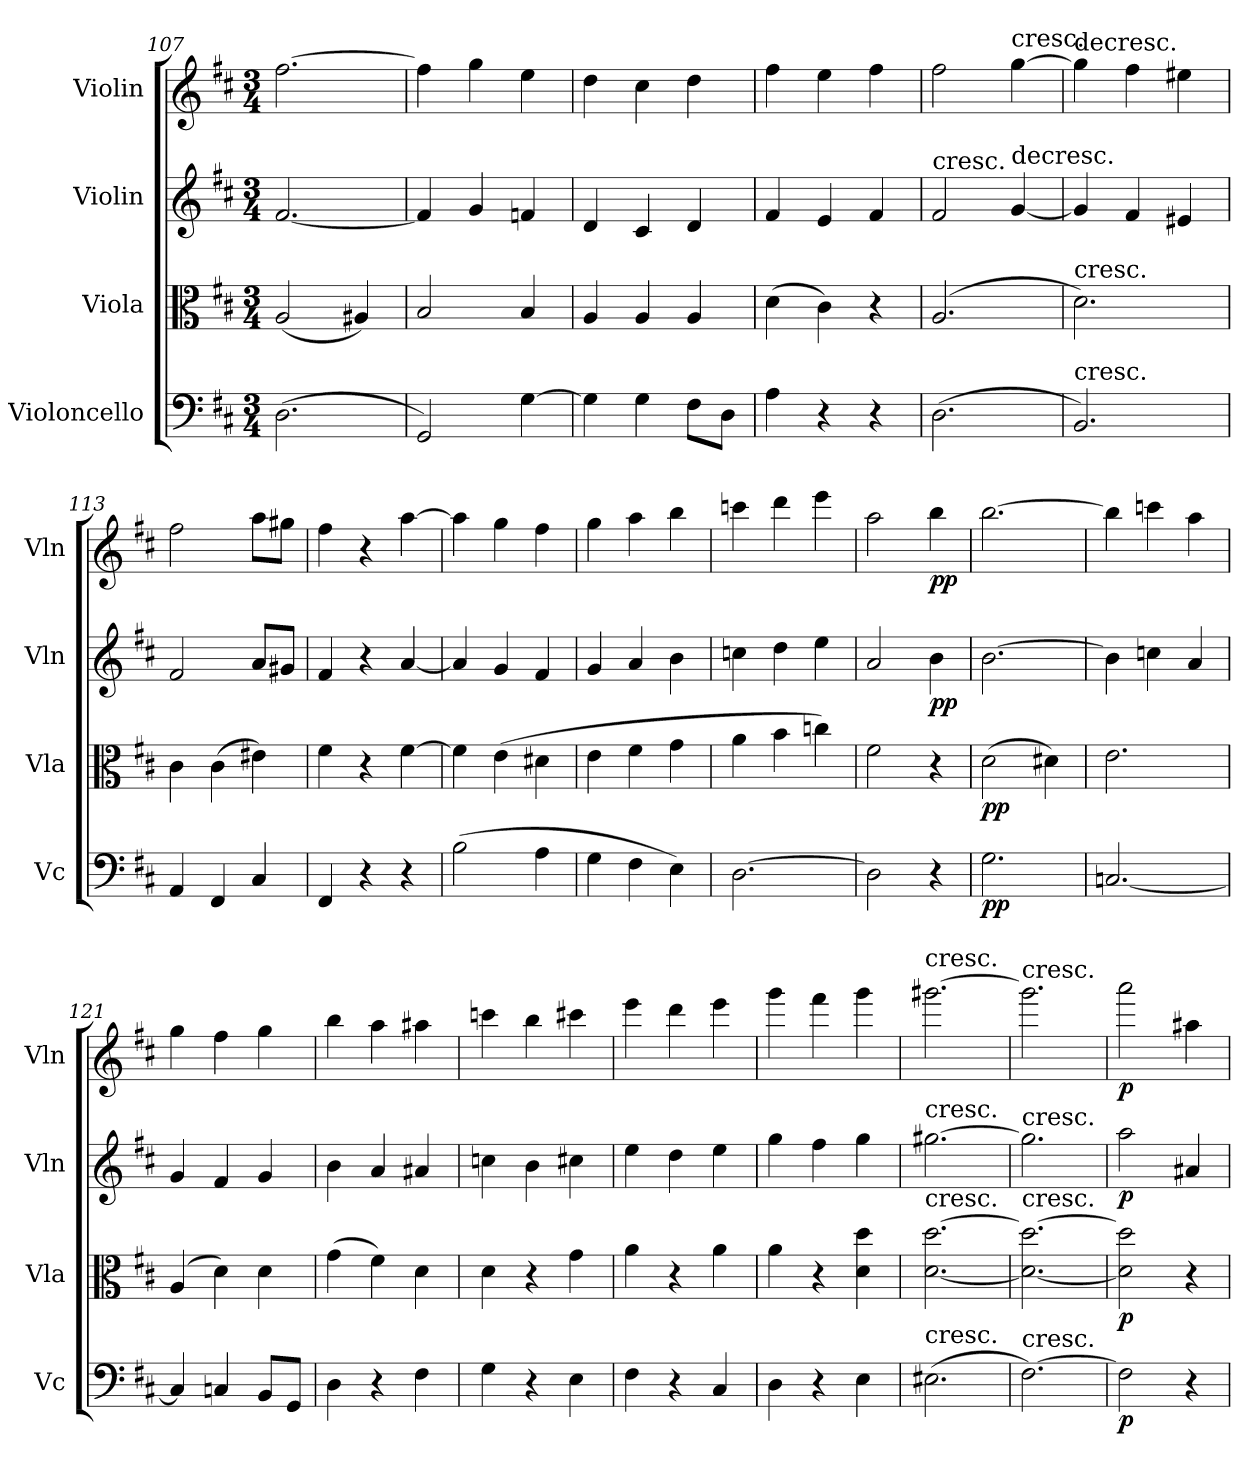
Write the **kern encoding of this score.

**kern	**dynam	**kern	**dynam	**kern	**dynam	**kern	**dynam
*part4	*part4	*part3	*part3	*part2	*part2	*part1	*part1
*staff4	*staff4	*staff3	*staff3	*staff2	*staff2	*staff1	*staff1
*I"Violoncello	*	*I"Viola	*	*I"Violin	*	*I"Violin	*
*I'Vc	*	*I'Vla	*	*I'Vln	*	*I'Vln	*
*clefF4	*	*clefC3	*	*clefG2	*	*clefG2	*
*k[f#c#]	*	*k[f#c#]	*	*k[f#c#]	*	*k[f#c#]	*
*M3/4	*	*M3/4	*	*M3/4	*	*M3/4	*
=107	=107	=107	=107	=107	=107	=107	=107
(2.D\	.	(2A/	.	[2.f#/	.	[2.ff#\	.
.	.	4A#X/)	.	.	.	.	.
=108	=108	=108	=108	=108	=108	=108	=108
2GG/)	.	2B/	.	4f#/]	.	4ff#\]	.
.	.	.	.	4g/	.	4gg\	.
[4G\	.	4B/	.	4fn/	.	4ee\	.
=109	=109	=109	=109	=109	=109	=109	=109
4G\]	.	4A/	.	4d/	.	4dd\	.
4G\	.	4A/	.	4c#/	.	4cc#\	.
8F#\L	.	4A/	.	4d/	.	4dd\	.
8D\J	.	.	.	.	.	.	.
=110	=110	=110	=110	=110	=110	=110	=110
4A\	.	(4d\	.	4f#/	.	4ff#\	.
4r	.	4c#\)	.	4e/	.	4ee\	.
4r	.	4r	.	4f#/	.	4ff#\	.
=111	=111	=111	=111	=111	=111	=111	=111
!	!	!	!	!LO:TX:t=cresc.	!	!	!
(2.D\	.	(2.A/	.	2f#/	.	2ff#\	.
!	!	!	!	!	!	!LO:TX:t=cresc.	!
!	!	!	!	!LO:TX:t=decresc.	!	!	!
.	.	.	.	[4g/	.	[4gg\	.
=112	=112	=112	=112	=112	=112	=112	=112
!	!	!	!	!	!	!LO:TX:t=decresc.	!
!	!	!LO:TX:t=cresc.	!	!	!	!	!
!LO:TX:t=cresc.	!	!	!	!	!	!	!
2.BB/)	.	2.d\)	.	4g/]	.	4gg\]	.
.	.	.	.	4f#/	.	4ff#\	.
.	.	.	.	4e#X/	.	4ee#X\	.
=113	=113	=113	=113	=113	=113	=113	=113
4AA/	.	4c#\	.	2f#/	.	2ff#\	.
4FF#/	.	(4c#\	.	.	.	.	.
4C#/	.	4e#X\)	.	8a/L	.	8aa\L	.
.	.	.	.	8g#X/J	.	8gg#X\J	.
=114	=114	=114	=114	=114	=114	=114	=114
4FF#/	.	4f#\	.	4f#/	.	4ff#\	.
4r	.	4r	.	4r	.	4r	.
4r	.	[4f#\	.	[4a/	.	[4aa\	.
=115	=115	=115	=115	=115	=115	=115	=115
(2B\	.	4f#\]	.	4a/]	.	4aa\]	.
.	.	(4e\	.	4g/	.	4gg\	.
4A\	.	4d#X\	.	4f#/	.	4ff#\	.
=116	=116	=116	=116	=116	=116	=116	=116
4G\	.	4e\	.	4g/	.	4gg\	.
4F#\	.	4f#\	.	4a/	.	4aa\	.
4E\)	.	4g\	.	4b\	.	4bb\	.
=117	=117	=117	=117	=117	=117	=117	=117
[2.D\	.	4a\	.	4ccn\	.	4cccn\	.
.	.	4b\	.	4dd\	.	4ddd\	.
.	.	4ccn\)	.	4ee\	.	4eee\	.
=118	=118	=118	=118	=118	=118	=118	=118
2D\]	.	2f#\	.	2a/	.	2aa\	.
4r	.	4r	.	4b\	pp	4bb\	pp
=119	=119	=119	=119	=119	=119	=119	=119
2.G\	pp	(2d\	pp	[2.b\	.	[2.bb\	.
.	.	4d#X\)	.	.	.	.	.
=120	=120	=120	=120	=120	=120	=120	=120
[2.Cn/	.	2.e\	.	4b\]	.	4bb\]	.
.	.	.	.	4ccn\	.	4cccn\	.
.	.	.	.	4a/	.	4aa\	.
=121	=121	=121	=121	=121	=121	=121	=121
4C/]	.	(4A/	.	4g/	.	4gg\	.
4Cn/	.	4d\)	.	4f#/	.	4ff#\	.
8BB/L	.	4d\	.	4g/	.	4gg\	.
8GG/J	.	.	.	.	.	.	.
=122	=122	=122	=122	=122	=122	=122	=122
4D\	.	(4g\	.	4b\	.	4bb\	.
4r	.	4f#\)	.	4a/	.	4aa\	.
4F#\	.	4d\	.	4a#X/	.	4aa#X\	.
=123	=123	=123	=123	=123	=123	=123	=123
4G\	.	4d\	.	4ccn\	.	4cccn\	.
4r	.	4r	.	4b\	.	4bb\	.
4E\	.	4g\	.	4cc#X\	.	4ccc#X\	.
=124	=124	=124	=124	=124	=124	=124	=124
4F#\	.	4a\	.	4ee\	.	4eee\	.
4r	.	4r	.	4dd\	.	4ddd\	.
4C#/	.	4a\	.	4ee\	.	4eee\	.
=125	=125	=125	=125	=125	=125	=125	=125
4D\	.	4a\	.	4gg\	.	4ggg\	.
4r	.	4r	.	4ff#\	.	4fff#\	.
4E\	.	4d\ 4dd\	.	4gg\	.	4ggg\	.
=126	=126	=126	=126	=126	=126	=126	=126
!	!	!	!	!	!	!LO:TX:t=cresc.	!
!	!	!	!	!LO:TX:t=cresc.	!	!	!
!	!	!LO:TX:t=cresc.	!	!	!	!	!
!LO:TX:t=cresc.	!	!	!	!	!	!	!
(2.E#X\	.	[2.d\ [2.dd\	.	[2.gg#X\	.	[2.ggg#X\	.
=127	=127	=127	=127	=127	=127	=127	=127
!	!	!	!	!	!	!LO:TX:t=cresc.	!
!	!	!	!	!LO:TX:t=cresc.	!	!	!
!	!	!LO:TX:t=cresc.	!	!	!	!	!
!LO:TX:t=cresc.	!	!	!	!	!	!	!
[2.F#\)	.	2.d_\ 2.dd_\	.	2.gg#\]	.	2.ggg#\]	.
=128	=128	=128	=128	=128	=128	=128	=128
2F#\]	p	2d]\ 2dd]\	p	2aa\	p	2aaa\	p
4r	.	4r	.	4a#X/	.	4aa#X\	.
=	=	=	=	=	=	=	=
*-	*-	*-	*-	*-	*-	*-	*-
